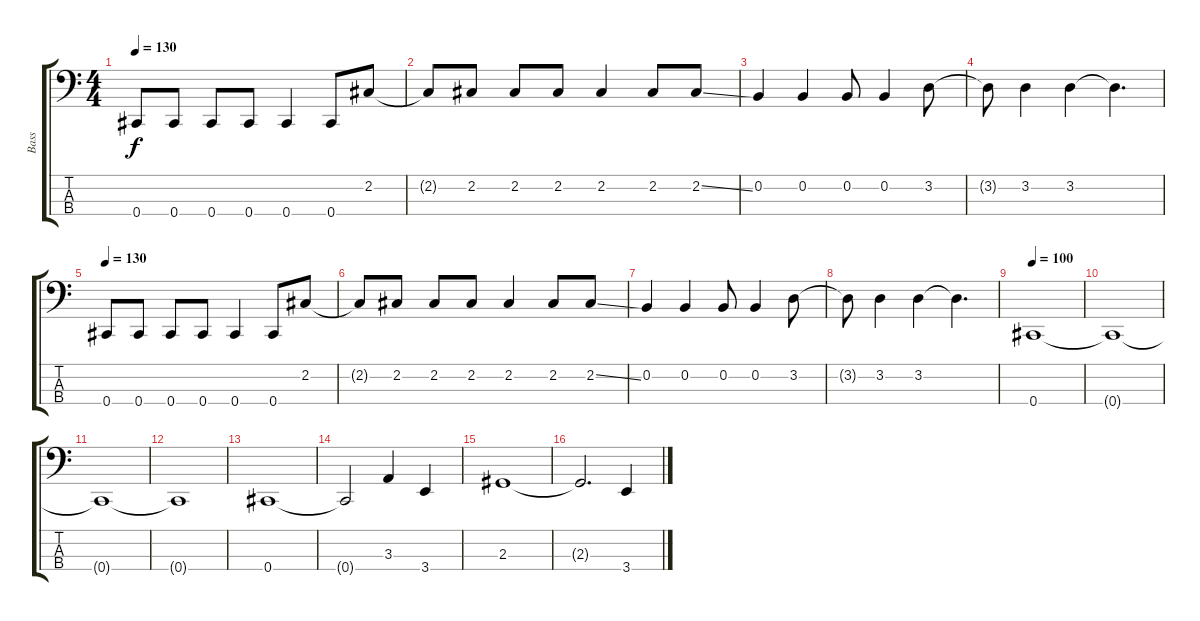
\track ("Bass" "Bass") {instrument electricbasspick}
\staff {score tabs}
\tuning (E2 B1 Gb1 Db1) {hide}
\ts (4 4)
\tempo 140
\tempo 130
\clef f4
\ks c
0.4.8{dy f} 0.4.8 0.4.8 0.4.8 0.4.4 0.4.8 2.2.8 |
2.2{t}.8 2.2.8 2.2.8 2.2.8 2.2.4 2.2.8 2.2{ss}.8 |
0.2.4 0.2.4 0.2.8 0.2.4 3.2.8 |
3.2{t}.8 3.2.4 3.2.4 3.2{t}.4{d} |
\tempo 140
\tempo 130
0.4.8 0.4.8 0.4.8 0.4.8 0.4.4 0.4.8 2.2.8 |
2.2{t}.8 2.2.8 2.2.8 2.2.8 2.2.4 2.2.8 2.2{ss}.8 |
0.2.4 0.2.4 0.2.8 0.2.4 3.2.8 |
3.2{t}.8 3.2.4 3.2.4 3.2{t}.4{d} |
\tempo 100
0.4.1 |
0.4{t}.1 |
0.4{t}.1 |
0.4{t}.1 |
0.4.1 |
0.4{t}.2 3.3.4 3.4.4 |
2.3.1 |
2.3{t}.2{d} 3.4.4
